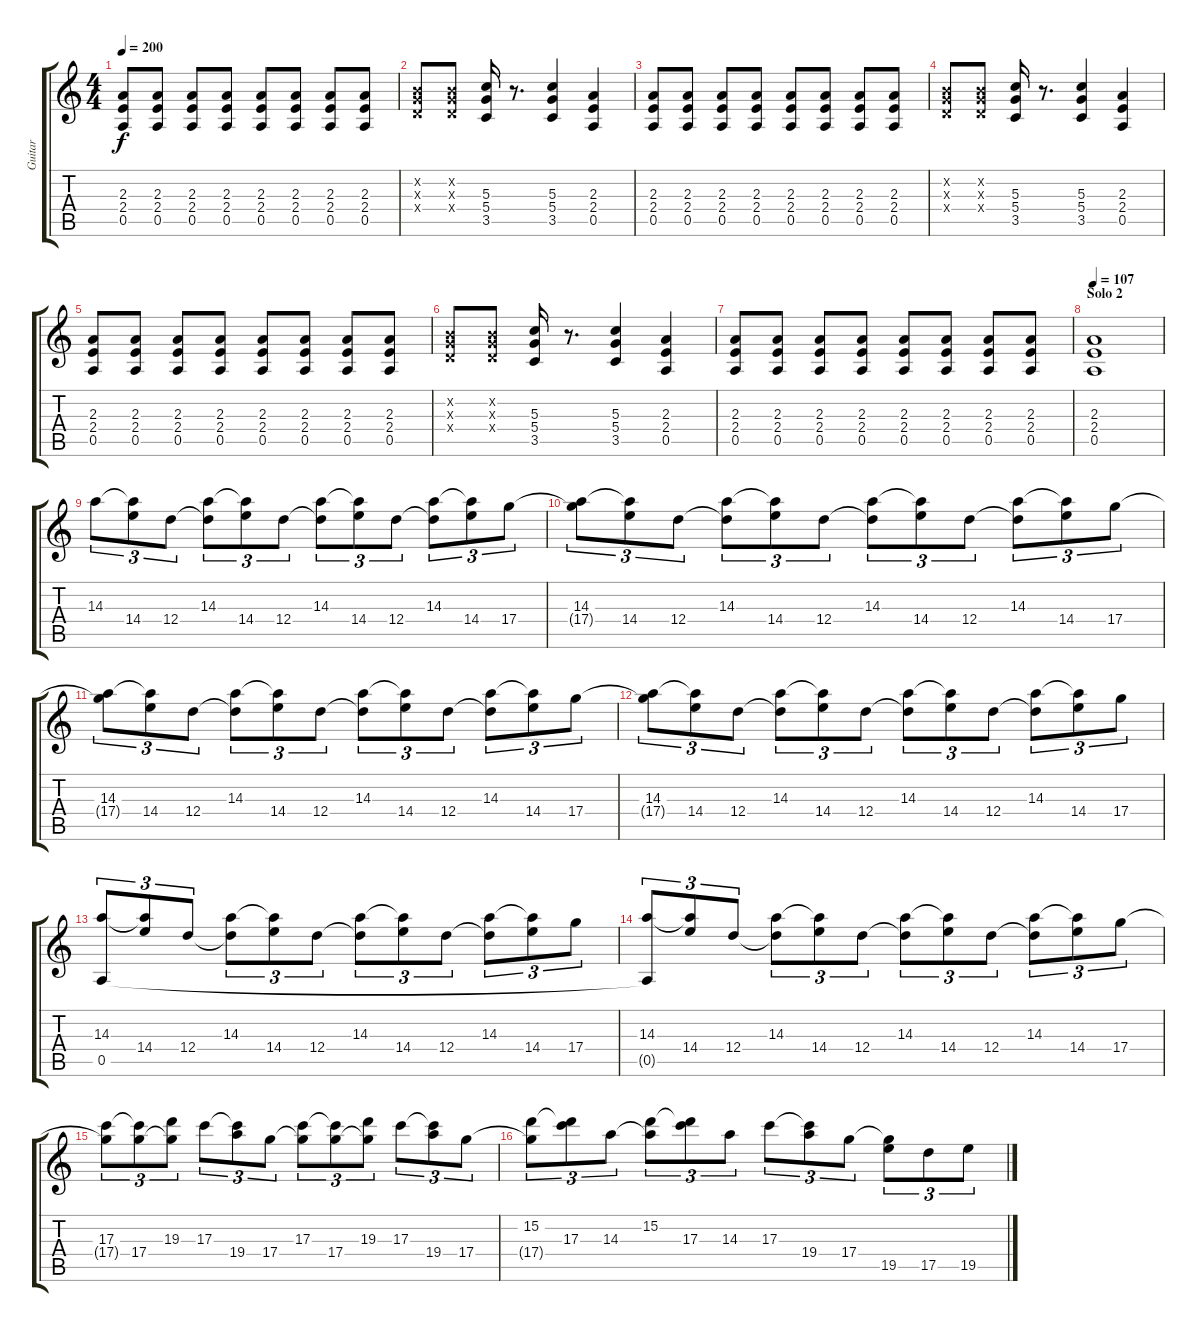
\track ("Guitar " "Guitar ") {instrument overdrivenguitar}
\staff {score tabs}
\tuning (E4 B3 G3 D3 A2 E2) {hide}
\ts (4 4)
\tempo 200
\clef g2
\ks c
(2.3 2.4 0.5).8{dy f} (2.3 2.4 0.5).8 (2.3 2.4 0.5).8 (2.3 2.4 0.5).8 (2.3 2.4 0.5).8 (2.3 2.4 0.5).8 (2.3 2.4 0.5).8 (2.3 2.4 0.5).8 |
(0.2{x} 0.3{x} 0.4{x}).8 (0.2{x} 0.3{x} 0.4{x}).8 (5.3 5.4 3.5).16 r.8{d} (5.3 5.4 3.5).4 (2.3 2.4 0.5).4 |
(2.3 2.4 0.5).8 (2.3 2.4 0.5).8 (2.3 2.4 0.5).8 (2.3 2.4 0.5).8 (2.3 2.4 0.5).8 (2.3 2.4 0.5).8 (2.3 2.4 0.5).8 (2.3 2.4 0.5).8 |
(0.2{x} 0.3{x} 0.4{x}).8 (0.2{x} 0.3{x} 0.4{x}).8 (5.3 5.4 3.5).16 r.8{d} (5.3 5.4 3.5).4 (2.3 2.4 0.5).4 |
(2.3 2.4 0.5).8 (2.3 2.4 0.5).8 (2.3 2.4 0.5).8 (2.3 2.4 0.5).8 (2.3 2.4 0.5).8 (2.3 2.4 0.5).8 (2.3 2.4 0.5).8 (2.3 2.4 0.5).8 |
(0.2{x} 0.3{x} 0.4{x}).8 (0.2{x} 0.3{x} 0.4{x}).8 (5.3 5.4 3.5).16 r.8{d} (5.3 5.4 3.5).4 (2.3 2.4 0.5).4 |
(2.3 2.4 0.5).8 (2.3 2.4 0.5).8 (2.3 2.4 0.5).8 (2.3 2.4 0.5).8 (2.3 2.4 0.5).8 (2.3 2.4 0.5).8 (2.3 2.4 0.5).8 (2.3 2.4 0.5).8 |
\section ("" "Solo 2")
\tempo 107
(2.3 2.4 0.5).1{volume 0} |
14.3.8{tu (3 2) volume 11 instrument acousticguitarnylon} (14.3{t} 14.4).8{tu (3 2)} 12.4.8{tu (3 2)} (14.3 12.4{t}).8{tu (3 2)} (14.3{t} 14.4).8{tu (3 2)} 12.4.8{tu (3 2)} (14.3 12.4{t}).8{tu (3 2)} (14.3{t} 14.4).8{tu (3 2)} 12.4.8{tu (3 2)} (14.3 12.4{t}).8{tu (3 2)} (14.3{t} 14.4).8{tu (3 2)} 17.4.8{tu (3 2)} |
(14.3 17.4{t}).8{tu (3 2)} (14.3{t} 14.4).8{tu (3 2)} 12.4.8{tu (3 2)} (14.3 12.4{t}).8{tu (3 2)} (14.3{t} 14.4).8{tu (3 2)} 12.4.8{tu (3 2)} (14.3 12.4{t}).8{tu (3 2)} (14.3{t} 14.4).8{tu (3 2)} 12.4.8{tu (3 2)} (14.3 12.4{t}).8{tu (3 2)} (14.3{t} 14.4).8{tu (3 2)} 17.4.8{tu (3 2)} |
(14.3 17.4{t}).8{tu (3 2)} (14.3{t} 14.4).8{tu (3 2)} 12.4.8{tu (3 2)} (14.3 12.4{t}).8{tu (3 2)} (14.3{t} 14.4).8{tu (3 2)} 12.4.8{tu (3 2)} (14.3 12.4{t}).8{tu (3 2)} (14.3{t} 14.4).8{tu (3 2)} 12.4.8{tu (3 2)} (14.3 12.4{t}).8{tu (3 2)} (14.3{t} 14.4).8{tu (3 2)} 17.4.8{tu (3 2)} |
(14.3 17.4{t}).8{tu (3 2)} (14.3{t} 14.4).8{tu (3 2)} 12.4.8{tu (3 2)} (14.3 12.4{t}).8{tu (3 2)} (14.3{t} 14.4).8{tu (3 2)} 12.4.8{tu (3 2)} (14.3 12.4{t}).8{tu (3 2)} (14.3{t} 14.4).8{tu (3 2)} 12.4.8{tu (3 2)} (14.3 12.4{t}).8{tu (3 2)} (14.3{t} 14.4).8{tu (3 2)} 17.4.8{tu (3 2)} |
(14.3 0.5).8{tu (3 2)} (14.3{t} 14.4).8{tu (3 2)} 12.4.8{tu (3 2)} (14.3 12.4{t}).8{tu (3 2)} (14.3{t} 14.4).8{tu (3 2)} 12.4.8{tu (3 2)} (14.3 12.4{t}).8{tu (3 2)} (14.3{t} 14.4).8{tu (3 2)} 12.4.8{tu (3 2)} (14.3 12.4{t}).8{tu (3 2)} (14.3{t} 14.4).8{tu (3 2)} 17.4.8{tu (3 2)} |
(14.3 0.5{t}).8{tu (3 2)} (14.3{t} 14.4).8{tu (3 2)} 12.4.8{tu (3 2)} (14.3 12.4{t}).8{tu (3 2)} (14.3{t} 14.4).8{tu (3 2)} 12.4.8{tu (3 2)} (14.3 12.4{t}).8{tu (3 2)} (14.3{t} 14.4).8{tu (3 2)} 12.4.8{tu (3 2)} (14.3 12.4{t}).8{tu (3 2)} (14.3{t} 14.4).8{tu (3 2)} 17.4.8{tu (3 2)} |
(17.3 17.4{t}).8{tu (3 2)} (17.3{t} 17.4).8{tu (3 2)} (19.3 17.4{t}).8{tu (3 2)} 17.3.8{tu (3 2)} (17.3{t} 19.4).8{tu (3 2)} 17.4.8{tu (3 2)} (17.3 17.4{t}).8{tu (3 2)} (17.3{t} 17.4).8{tu (3 2)} (19.3 17.4{t}).8{tu (3 2)} 17.3.8{tu (3 2)} (17.3{t} 19.4).8{tu (3 2)} 17.4.8{tu (3 2)} |
(15.2 17.4{t}).8{tu (3 2)} (15.2{t} 17.3).8{tu (3 2)} 14.3.8{tu (3 2)} (15.2 14.3{t}).8{tu (3 2)} (15.2{t} 17.3).8{tu (3 2)} 14.3.8{tu (3 2)} 17.3.8{tu (3 2)} (17.3{t} 19.4).8{tu (3 2)} 17.4.8{tu (3 2)} (17.4{t} 19.5).8{tu (3 2)} 17.5.8{tu (3 2)} 19.5.8{tu (3 2)}
